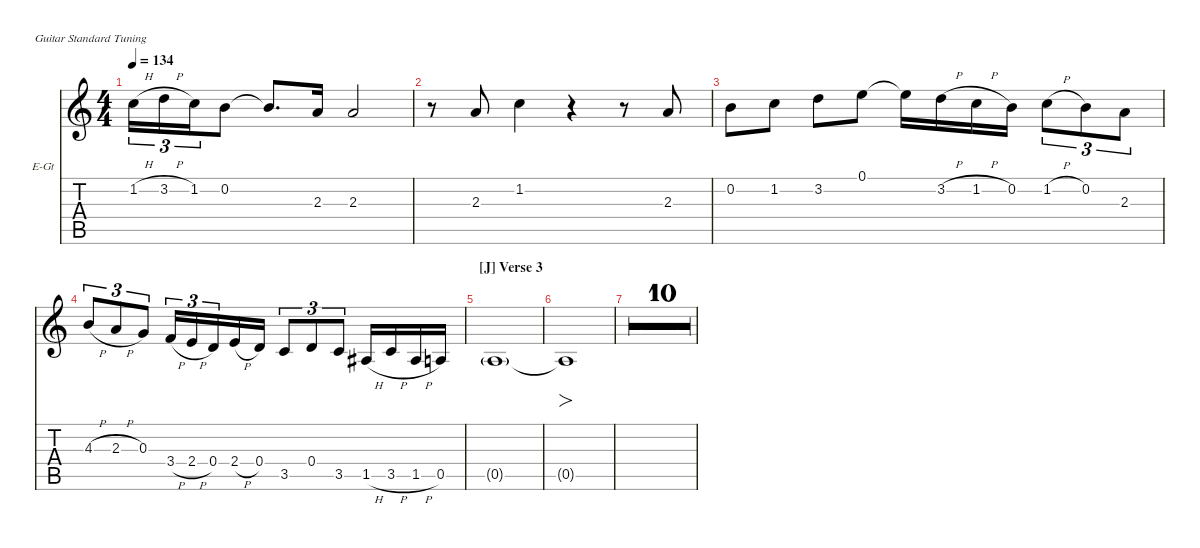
\hideDynamics
\bracketExtendMode nobrackets
\firstSystemTrackNameOrientation horizontal
\otherSystemsTrackNameOrientation horizontal
\track ("E.Guitar" "E-Gt") {multiBarRest instrument distortionguitar}
\staff {score tabs}
\tuning (E4 B3 G3 D3 A2 E2)
\ts (4 4)
\tempo 134
\clef g2
\ks aminor
1.2{h}.16{tu (3 2) dy mp beam merge} 3.2{h}.16{tu (3 2) beam merge} 1.2.16{tu (3 2) beam merge} 0.2.8{beam split} 0.2{t}.8{d beam merge} 2.3.16 2.3.2 |
r.8 2.3.8 1.2.4 r.4 r.8 2.3.8 |
0.2.8 1.2.8 3.2.8 0.1.8 0.1{t}.16 3.2{h}.16 1.2{h}.16 0.2.16 1.2{h}.8{tu (3 2)} 0.2.8{tu (3 2)} 2.3.8{tu (3 2)} |
4.3{h}.8{tu (3 2)} 2.3{h}.8{tu (3 2)} 0.3.8{tu (3 2)} 3.4{h}.16{tu (3 2) beam merge} 2.4{h}.16{tu (3 2) beam merge} 0.4.16{tu (3 2) beam merge} 2.4{h}.16{beam merge} 0.4.16 3.5.8{tu (3 2)} 0.4.8{tu (3 2)} 3.5.8{tu (3 2)} 1.5{h}.16 3.5{h}.16 1.5{h}.16 0.5.16 |
\section ("J" "Verse 3")
0.5{g}.1 |
0.5{t}.1{fo} |
r.1 |
r.1 |
r.1 |
r.1 |
r.1 |
r.1 |
r.1 |
r.1 |
r.1 |
r.1
